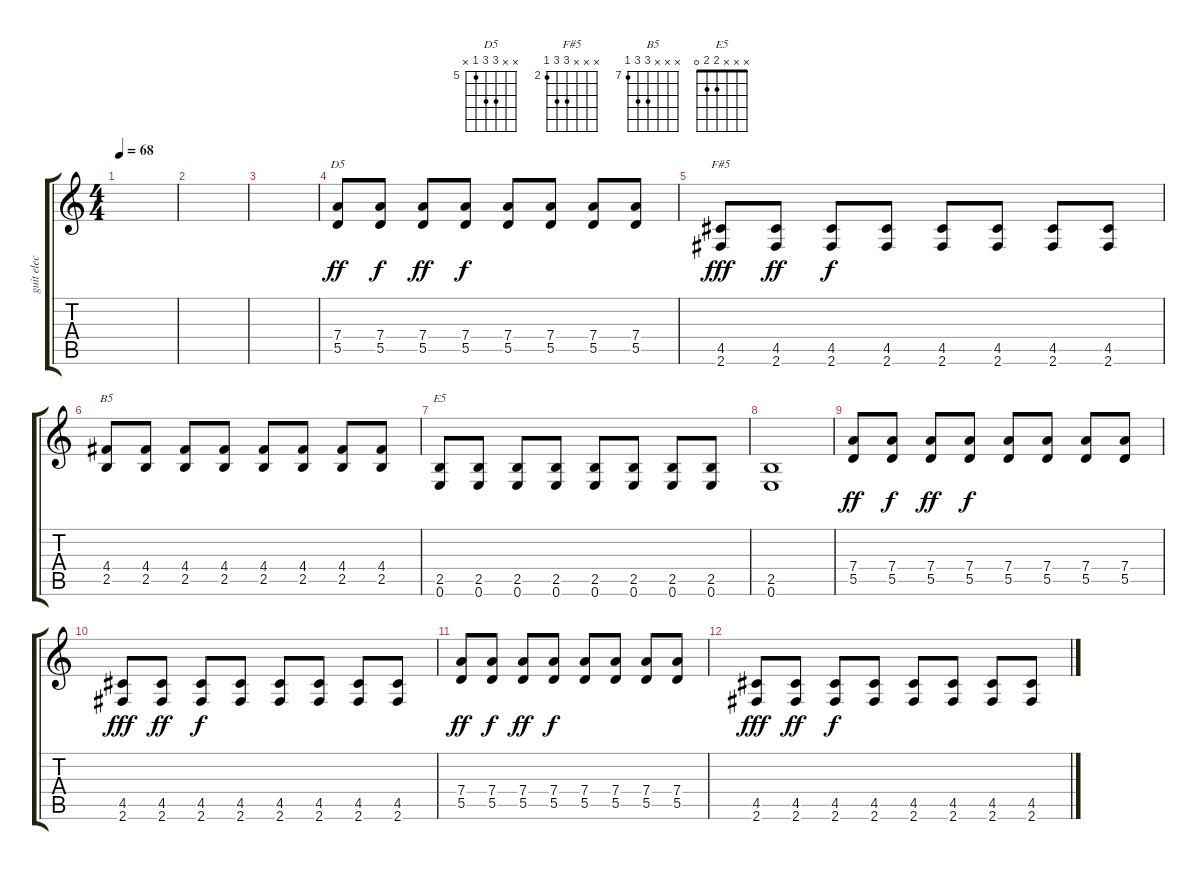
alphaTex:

\track ("guit elec" "guit elec") {instrument distortionguitar}
\staff {score tabs}
\tuning (E4 B3 G3 D3 A2 E2) {hide}
\chord ("D5" x x 7 7 5 x) {firstfret 5}
\chord ("F#5" x x x 4 4 2) {firstfret 2}
\chord ("B5" x x x 9 9 7) {firstfret 7}
\chord ("E5" x x x 2 2 0)
\ts (4 4)
\tempo 68
\clef g2
\ks c
|
|
|
(7.4 5.5).8{ch "D5" dy ff volume 9 instrument distortionguitar} (7.4 5.5).8{dy f} (7.4 5.5).8{dy ff} (7.4 5.5).8{dy f} (7.4 5.5).8 (7.4 5.5).8 (7.4 5.5).8 (7.4 5.5).8 |
(4.5 2.6).8{ch "F#5" dy fff} (4.5 2.6).8{dy ff} (4.5 2.6).8{dy f} (4.5 2.6).8 (4.5 2.6).8 (4.5 2.6).8 (4.5 2.6).8 (4.5 2.6).8 |
(4.4 2.5).8{ch "B5"} (4.4 2.5).8 (4.4 2.5).8 (4.4 2.5).8 (4.4 2.5).8 (4.4 2.5).8 (4.4 2.5).8 (4.4 2.5).8 |
(2.5 0.6).8{ch "E5"} (2.5 0.6).8 (2.5 0.6).8 (2.5 0.6).8 (2.5 0.6).8 (2.5 0.6).8 (2.5 0.6).8 (2.5 0.6).8 |
(2.5 0.6).1 |
(7.4 5.5).8{dy ff instrument distortionguitar} (7.4 5.5).8{dy f} (7.4 5.5).8{dy ff} (7.4 5.5).8{dy f} (7.4 5.5).8 (7.4 5.5).8 (7.4 5.5).8 (7.4 5.5).8 |
(4.5 2.6).8{dy fff} (4.5 2.6).8{dy ff} (4.5 2.6).8{dy f} (4.5 2.6).8 (4.5 2.6).8 (4.5 2.6).8 (4.5 2.6).8 (4.5 2.6).8 |
(7.4 5.5).8{dy ff instrument distortionguitar} (7.4 5.5).8{dy f} (7.4 5.5).8{dy ff} (7.4 5.5).8{dy f} (7.4 5.5).8 (7.4 5.5).8 (7.4 5.5).8 (7.4 5.5).8 |
(4.5 2.6).8{dy fff} (4.5 2.6).8{dy ff} (4.5 2.6).8{dy f} (4.5 2.6).8 (4.5 2.6).8 (4.5 2.6).8 (4.5 2.6).8 (4.5 2.6).8
